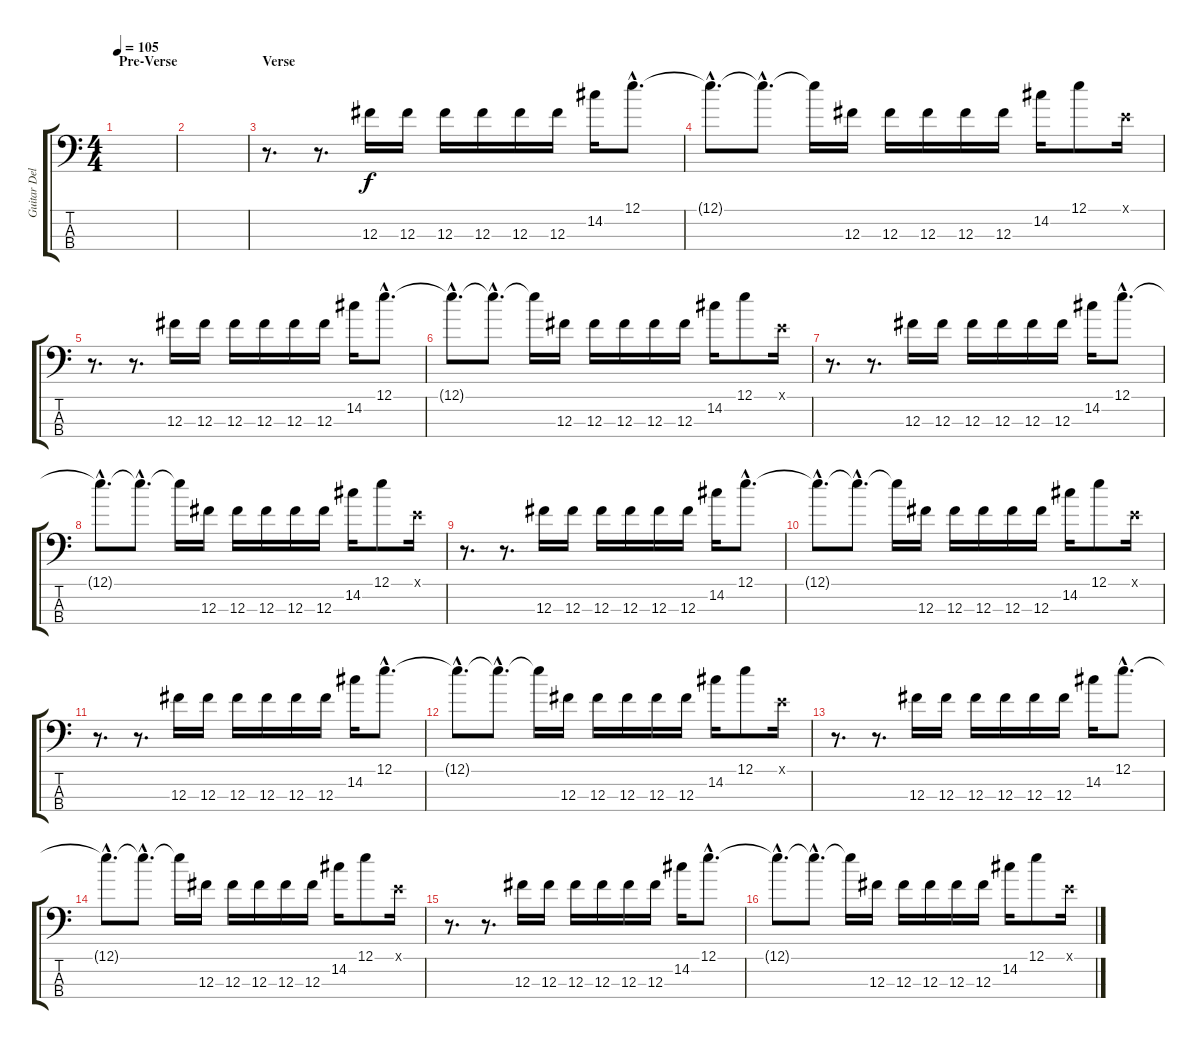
\track ("Guitar Delay 2" "Guitar Del") {instrument electricguitarclean}
\staff {score tabs}
\tuning (E3 B2 Gb2 Gb1) {hide}
\ts (4 4)
\section ("" "Pre-Verse")
\tempo 105
\clef f4
\ks c
|
|
\section ("" "Verse")
r.8{d} r.8{d} 12.3.16 12.3.16 12.3.16 12.3.16 12.3.16 12.3.16 14.2.16 12.1{hac}.8{d} |
12.1{hac t}.8{d} 12.1{hac t}.8{d} 12.1{t}.16 12.3.16 12.3.16 12.3.16 12.3.16 12.3.16 14.2.16 12.1.8 0.1{x}.16 |
r.8{d} r.8{d} 12.3.16 12.3.16 12.3.16 12.3.16 12.3.16 12.3.16 14.2.16 12.1{hac}.8{d} |
12.1{hac t}.8{d} 12.1{hac t}.8{d} 12.1{t}.16 12.3.16 12.3.16 12.3.16 12.3.16 12.3.16 14.2.16 12.1.8 0.1{x}.16 |
r.8{d} r.8{d} 12.3.16 12.3.16 12.3.16 12.3.16 12.3.16 12.3.16 14.2.16 12.1{hac}.8{d} |
12.1{hac t}.8{d} 12.1{hac t}.8{d} 12.1{t}.16 12.3.16 12.3.16 12.3.16 12.3.16 12.3.16 14.2.16 12.1.8 0.1{x}.16 |
r.8{d} r.8{d} 12.3.16 12.3.16 12.3.16 12.3.16 12.3.16 12.3.16 14.2.16 12.1{hac}.8{d} |
12.1{hac t}.8{d} 12.1{hac t}.8{d} 12.1{t}.16 12.3.16 12.3.16 12.3.16 12.3.16 12.3.16 14.2.16 12.1.8 0.1{x}.16 |
r.8{d} r.8{d} 12.3.16 12.3.16 12.3.16 12.3.16 12.3.16 12.3.16 14.2.16 12.1{hac}.8{d} |
12.1{hac t}.8{d} 12.1{hac t}.8{d} 12.1{t}.16 12.3.16 12.3.16 12.3.16 12.3.16 12.3.16 14.2.16 12.1.8 0.1{x}.16 |
r.8{d} r.8{d} 12.3.16 12.3.16 12.3.16 12.3.16 12.3.16 12.3.16 14.2.16 12.1{hac}.8{d} |
12.1{hac t}.8{d} 12.1{hac t}.8{d} 12.1{t}.16 12.3.16 12.3.16 12.3.16 12.3.16 12.3.16 14.2.16 12.1.8 0.1{x}.16 |
r.8{d} r.8{d} 12.3.16 12.3.16 12.3.16 12.3.16 12.3.16 12.3.16 14.2.16 12.1{hac}.8{d} |
12.1{hac t}.8{d} 12.1{hac t}.8{d} 12.1{t}.16 12.3.16 12.3.16 12.3.16 12.3.16 12.3.16 14.2.16 12.1.8 0.1{x}.16
